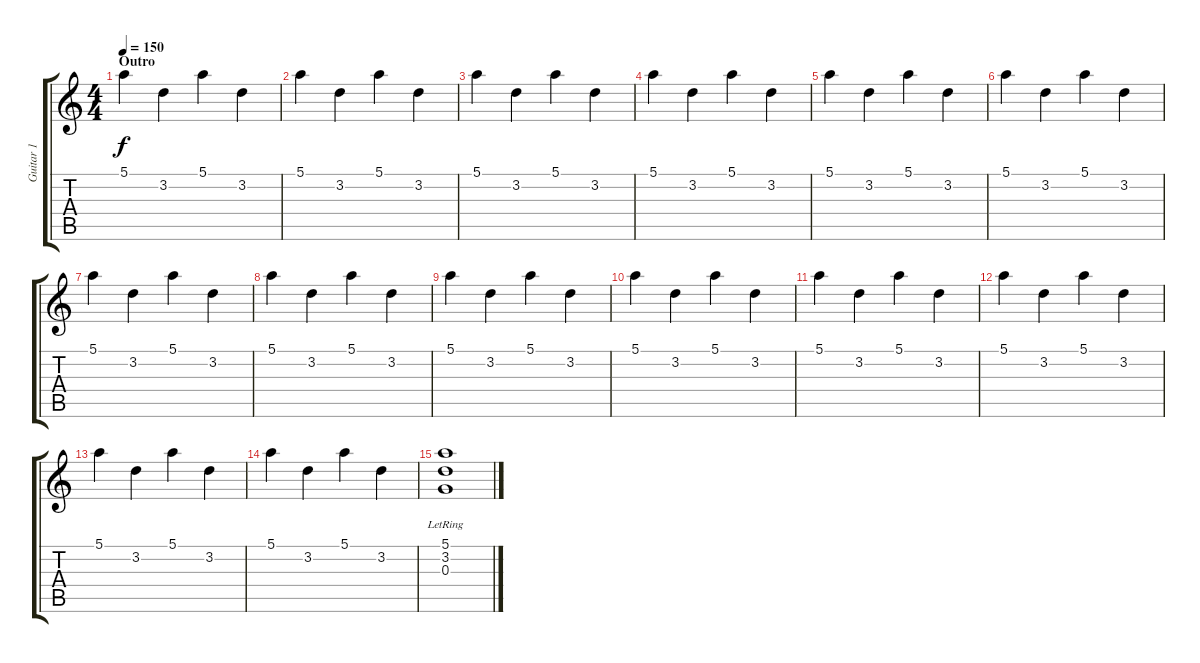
\track ("Guitar 1" "Guitar 1") {instrument acousticguitarsteel}
\staff {score tabs}
\tuning (E4 B3 G3 D3 A2 E2) {hide}
\ts (4 4)
\section ("" "Outro")
\tempo 150
\clef g2
\ks c
5.1.4{dy f} 3.2.4 5.1.4 3.2.4 |
5.1.4 3.2.4 5.1.4 3.2.4 |
5.1.4 3.2.4 5.1.4 3.2.4 |
5.1.4 3.2.4 5.1.4 3.2.4 |
5.1.4 3.2.4 5.1.4 3.2.4 |
5.1.4 3.2.4 5.1.4 3.2.4 |
5.1.4 3.2.4 5.1.4 3.2.4 |
5.1.4 3.2.4 5.1.4 3.2.4 |
5.1.4 3.2.4 5.1.4 3.2.4 |
5.1.4 3.2.4 5.1.4 3.2.4 |
5.1.4 3.2.4 5.1.4 3.2.4 |
5.1.4 3.2.4 5.1.4 3.2.4 |
5.1.4 3.2.4 5.1.4 3.2.4 |
5.1.4 3.2.4 5.1.4 3.2.4 |
(5.1{lr} 3.2 0.3).1
